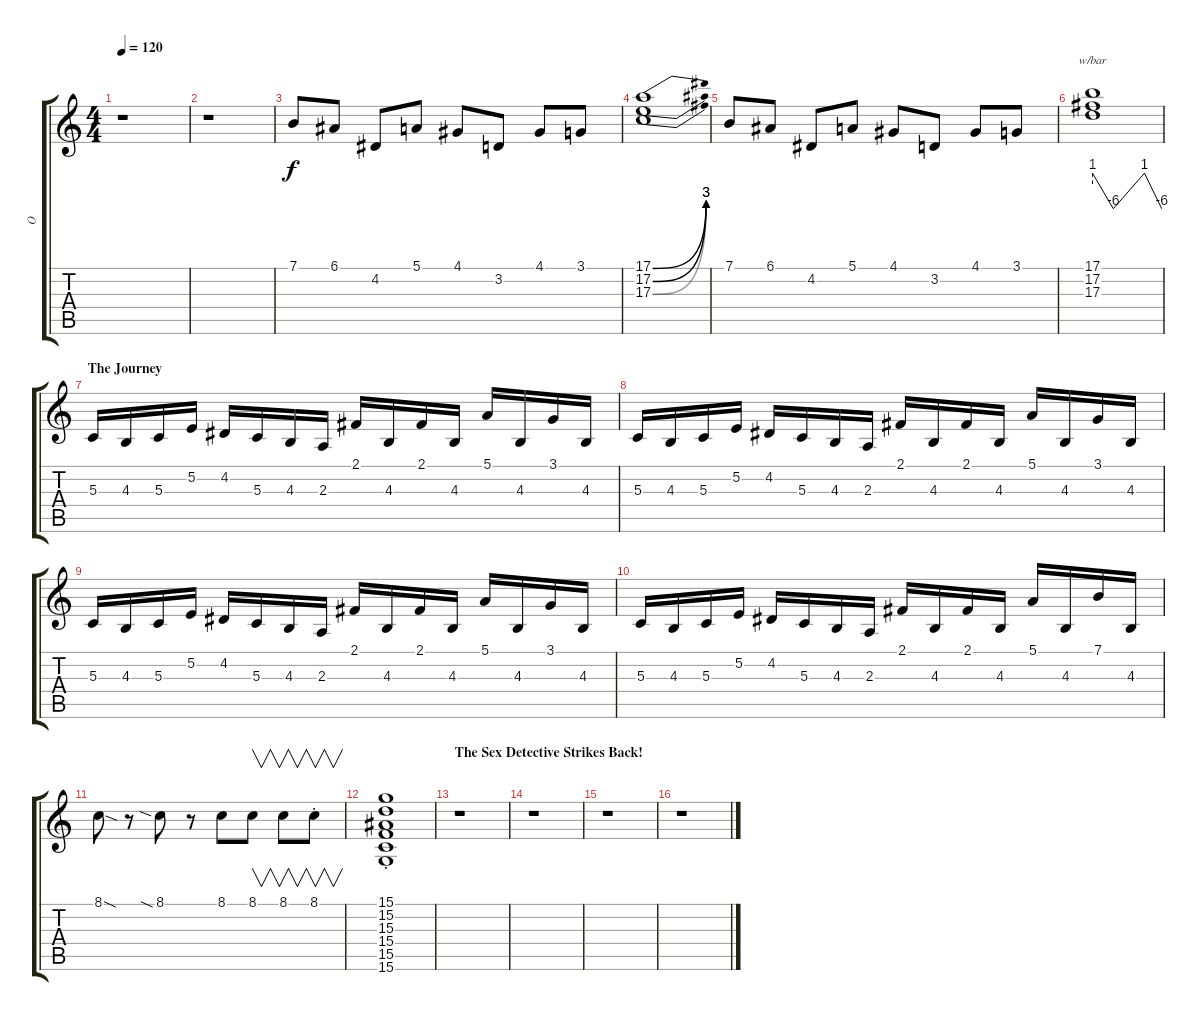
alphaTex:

\track ("O" "O") {instrument voiceoohs}
\staff {score tabs}
\tuning (E4 B3 G3 D3 A2 E2) {hide}
\ts (4 4)
\tempo 120
\clef g2
\ks c
r.1{dy fff} |
r.1 |
7.1.8{dy f} 6.1.8 4.2.8 5.1.8 4.1.8 3.2.8 4.1.8 3.1.8 |
(17.1{be (bend 0 0 60 12)} 17.2{be (bend 0 0 60 12)} 17.3{be (bend 0 0 60 12)}).1 |
7.1.8 6.1.8 4.2.8 5.1.8 4.1.8 3.2.8 4.1.8 3.1.8 |
(17.1 17.2 17.3).1{tbe (custom default 0 4 18 -24 45 4 60 -24)} |
\section ("" "The Journey")
5.3.16 4.3.16 5.3.16 5.2.16 4.2.16 5.3.16 4.3.16 2.3.16 2.1.16 4.3.16 2.1.16 4.3.16 5.1.16 4.3.16 3.1.16 4.3.16 |
5.3.16 4.3.16 5.3.16 5.2.16 4.2.16 5.3.16 4.3.16 2.3.16 2.1.16 4.3.16 2.1.16 4.3.16 5.1.16 4.3.16 3.1.16 4.3.16 |
5.3.16 4.3.16 5.3.16 5.2.16 4.2.16 5.3.16 4.3.16 2.3.16 2.1.16 4.3.16 2.1.16 4.3.16 5.1.16 4.3.16 3.1.16 4.3.16 |
5.3.16 4.3.16 5.3.16 5.2.16 4.2.16 5.3.16 4.3.16 2.3.16 2.1.16 4.3.16 2.1.16 4.3.16 5.1.16 4.3.16 7.1.16 4.3.16 |
8.1{sod}.8 r.8 8.1{sia}.8 r.8 8.1.8 8.1.8{v} 8.1.8{v} 8.1{st}.8{v} |
(15.1{st} 15.2 15.3 15.4 15.5 15.6).1 |
\section ("" "The Sex Detective Strikes Back!")
r.1 |
r.1 |
r.1 |
r.1
